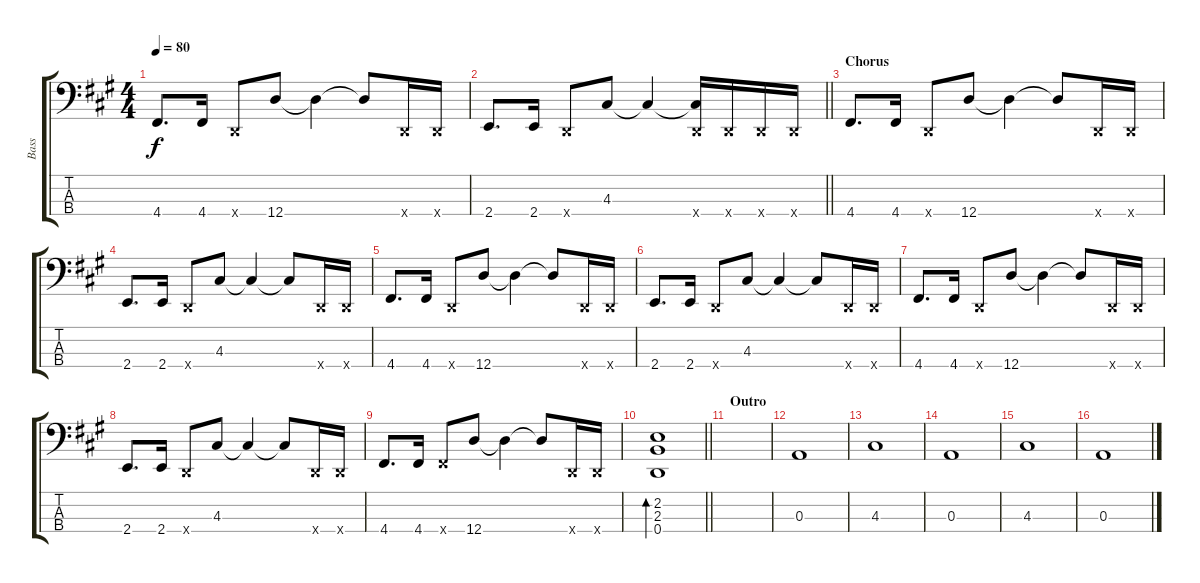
\track ("Bass" "Bass") {instrument electricbassfinger}
\staff {score tabs}
\tuning (G2 D2 A1 D1) {hide}
\ts (4 4)
\tempo 80
\clef f4
\ks a
4.4.8{d dy f} 4.4.16 0.4{x}.8 12.4.8 12.4{t}.4 12.4{t}.8 0.4{x}.16 0.4{x}.16 |
\barLineRight lightlight
2.4.8{d} 2.4.16 0.4{x}.8 4.3.8 4.3{t}.4 (4.3{t} 0.4{x}).16 0.4{x}.16 0.4{x}.16 0.4{x}.16 |
\section ("" "Chorus")
4.4.8{d} 4.4.16 0.4{x}.8 12.4.8 12.4{t}.4 12.4{t}.8 0.4{x}.16 0.4{x}.16 |
2.4.8{d} 2.4.16 0.4{x}.8 4.3.8 4.3{t}.4 4.3{t}.8 0.4{x}.16 0.4{x}.16 |
4.4.8{d} 4.4.16 0.4{x}.8 12.4.8 12.4{t}.4 12.4{t}.8 0.4{x}.16 0.4{x}.16 |
2.4.8{d} 2.4.16 0.4{x}.8 4.3.8 4.3{t}.4 4.3{t}.8 0.4{x}.16 0.4{x}.16 |
4.4.8{d} 4.4.16 0.4{x}.8 12.4.8 12.4{t}.4 12.4{t}.8 0.4{x}.16 0.4{x}.16 |
2.4.8{d} 2.4.16 0.4{x}.8 4.3.8 4.3{t}.4 4.3{t}.8 0.4{x}.16 0.4{x}.16 |
4.4.8{d} 4.4.16 4.4{x}.8 12.4.8 12.4{t}.4 12.4{t}.8 0.4{x}.16 0.4{x}.16 |
\barLineRight lightlight
(2.2 2.3 0.4).1{bd 120} |
\section ("" "Outro")
|
0.3.1{volume 9} |
4.3.1 |
0.3.1 |
4.3.1 |
0.3.1
